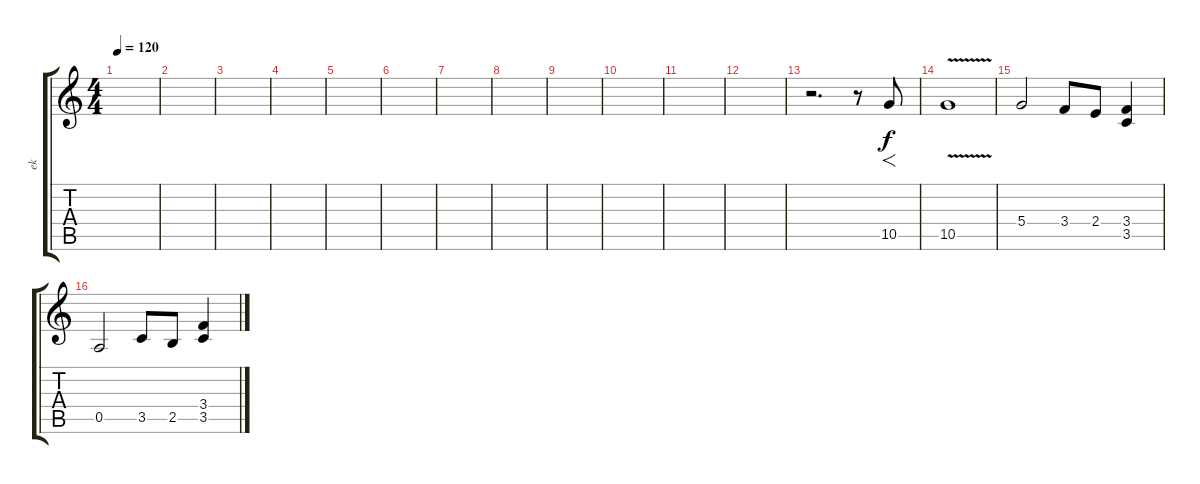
\track ("ek" "ek") {instrument overdrivenguitar}
\staff {score tabs}
\tuning (E4 B3 G3 D3 A2 E2) {hide}
\ts (4 4)
\tempo 120
\clef g2
\ks c
|
|
|
|
|
|
|
|
|
|
|
|
r.2{d} r.8 10.5.8{f} |
10.5{v}.1 |
5.4.2 3.4.8 2.4.8 (3.4 3.5).4 |
0.5.2 3.5.8 2.5.8 (3.4 3.5).4
